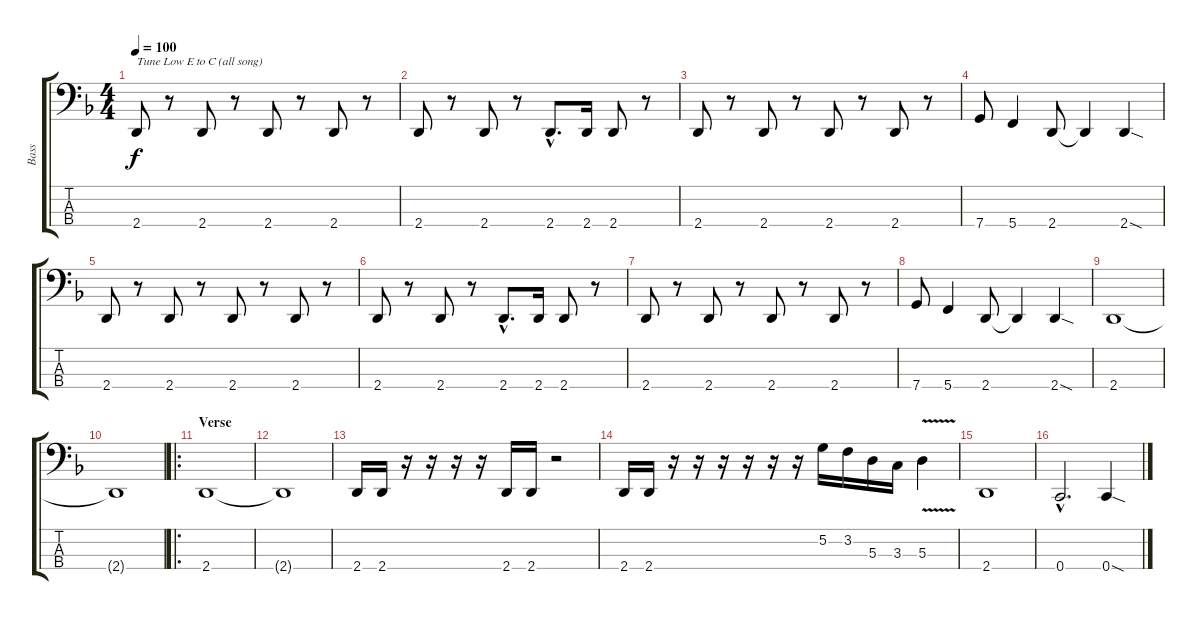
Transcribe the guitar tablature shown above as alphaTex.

\track ("Bass" "Bass") {instrument electricbassfinger}
\staff {score tabs}
\tuning (G2 D2 A1 C1) {hide}
\ts (4 4)
\tempo 100
\clef f4
\ks dminor
2.4.8{txt "Tune Low E to C (all song)" dy f instrument electricbassfinger} r.8 2.4.8 r.8 2.4.8 r.8 2.4.8 r.8 |
2.4.8 r.8 2.4.8 r.8 2.4{hac}.8{d} 2.4.16 2.4.8 r.8 |
2.4.8 r.8 2.4.8 r.8 2.4.8 r.8 2.4.8 r.8 |
7.4.8 5.4.4 2.4.8 2.4{t}.4 2.4{sod}.4 |
2.4.8 r.8 2.4.8 r.8 2.4.8 r.8 2.4.8 r.8 |
2.4.8 r.8 2.4.8 r.8 2.4{hac}.8{d} 2.4.16 2.4.8 r.8 |
2.4.8 r.8 2.4.8 r.8 2.4.8 r.8 2.4.8 r.8 |
7.4.8 5.4.4 2.4.8 2.4{t}.4 2.4{sod}.4 |
2.4.1 |
2.4{t}.1 |
\ro
\section ("" "Verse")
2.4.1 |
2.4{t}.1 |
2.4.16 2.4.16 r.16 r.16 r.16 r.16 2.4.16 2.4.16 r.2 |
2.4.16 2.4.16 r.16 r.16 r.16 r.16 r.16 r.16 5.2.16 3.2.16 5.3.16 3.3.16 5.3{v}.4 |
2.4.1 |
0.4{hac}.2{d} 0.4{sod}.4
